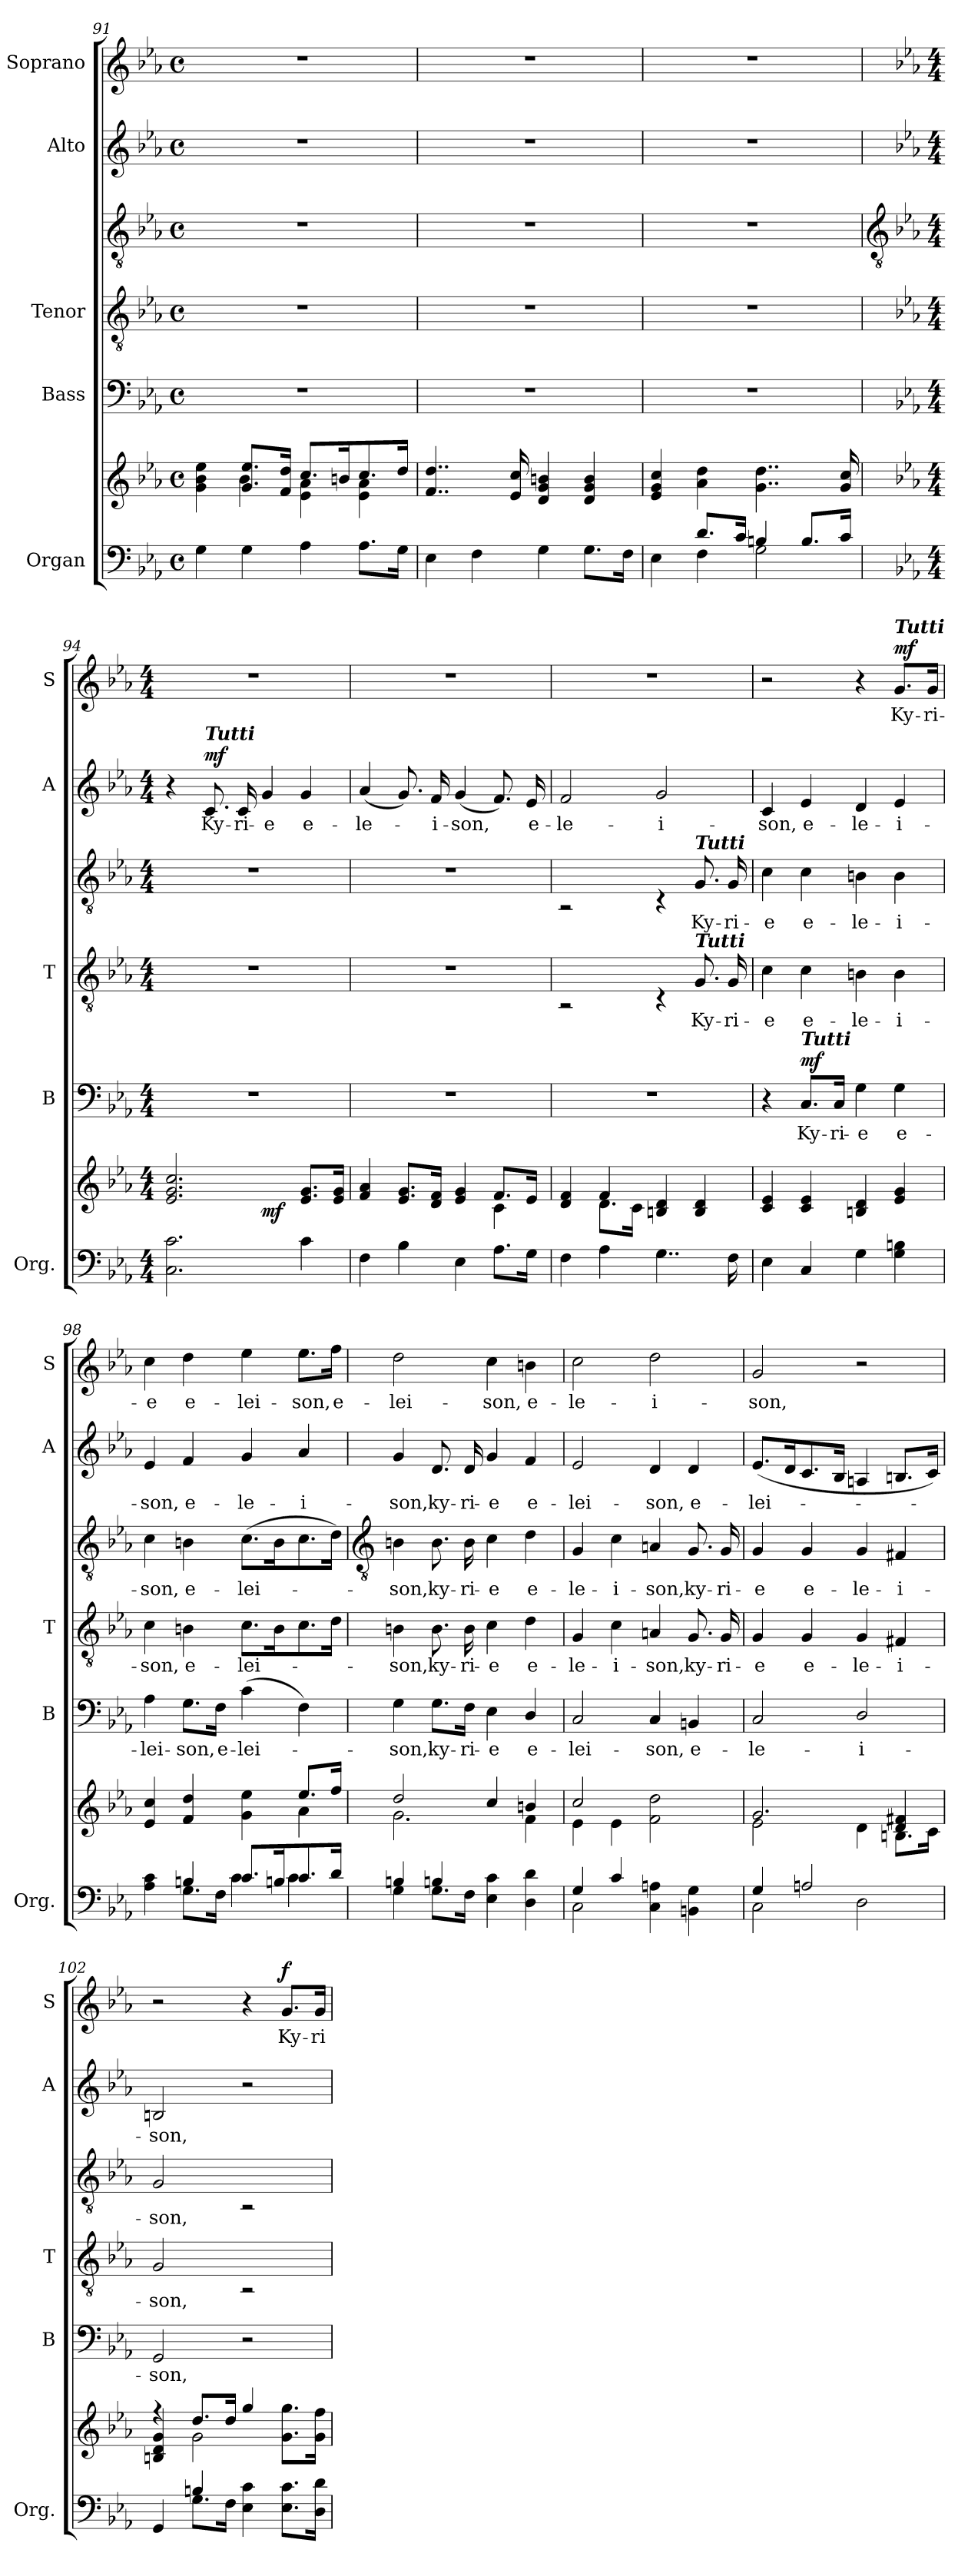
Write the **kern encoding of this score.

**kern	**kern	**dynam	**kern	**text	**dynam	**kern	**text	**kern	**text	**dynam	**kern	**text	**dynam	**kern	**text	**dynam
*part5	*part5	*part5	*part4	*part4	*part4	*part3	*part3	*part3	*part3	*part3	*part2	*part2	*part2	*part1	*part1	*part1
*staff7	*staff6	*staff6/7	*staff5	*staff5	*staff5	*staff4	*staff4	*staff3	*staff3	*staff3/4	*staff2	*staff2	*staff2	*staff1	*staff1	*staff1
*I"Organ	*	*	*I"Bass	*	*	*I"Tenor	*	*	*	*	*I"Alto	*	*	*I"Soprano	*	*
*I'Org.	*	*	*I'B	*	*	*I'T	*	*	*	*	*I'A	*	*	*I'S	*	*
*clefF4	*clefG2	*	*clefF4	*	*	*clefGv2	*	*clefGv2	*	*	*clefG2	*	*	*clefG2	*	*
*k[b-e-a-]	*k[b-e-a-]	*	*k[b-e-a-]	*	*	*k[b-e-a-]	*	*k[b-e-a-]	*	*	*k[b-e-a-]	*	*	*k[b-e-a-]	*	*
*E-:	*E-:	*	*E-:	*	*	*E-:	*	*E-:	*	*	*E-:	*	*	*E-:	*	*
*M4/4	*M4/4	*	*M4/4	*	*	*M4/4	*	*M4/4	*	*	*M4/4	*	*	*M4/4	*	*
*met(c)	*met(c)	*	*met(c)	*	*	*met(c)	*	*met(c)	*	*	*met(c)	*	*	*met(c)	*	*
=91	=91	=91	=91	=91	=91	=91	=91	=91	=91	=91	=91	=91	=91	=91	=91	=91
*^	*^	*	*	*	*	*	*	*	*	*	*	*	*	*	*	*
4G\	2ryy	4g\ 4b-\ 4ee-\	4ryy	.	1r	.	.	1r	.	1r	.	.	1r	.	.	1r	.	.
4G\	.	8.g/ 8.ee-/L	4b-\	.	.	.	.	.	.	.	.	.	.	.	.	.	.	.
.	.	16f 16ddJ	.	.	.	.	.	.	.	.	.	.	.	.	.	.	.	.
4A-\	2ryy	8.cc/L	4e-\ 4a-\	.	.	.	.	.	.	.	.	.	.	.	.	.	.	.
.	.	16bn/	.	.	.	.	.	.	.	.	.	.	.	.	.	.	.	.
8.A-\L	.	8.cc/	4e-\ 4a-\	.	.	.	.	.	.	.	.	.	.	.	.	.	.	.
16G\J	.	16dd/J	.	.	.	.	.	.	.	.	.	.	.	.	.	.	.	.
=92	=92	=92	=92	=92	=92	=92	=92	=92	=92	=92	=92	=92	=92	=92	=92	=92	=92	=92
4E-\	2ryy	4..f 4..dd	2ryy	.	1r	.	.	1r	.	1r	.	.	1r	.	.	1r	.	.
4F\	.	.	.	.	.	.	.	.	.	.	.	.	.	.	.	.	.	.
.	.	16e- 16cc	.	.	.	.	.	.	.	.	.	.	.	.	.	.	.	.
4G\	2ryy	4d 4g 4bn	2ryy	.	.	.	.	.	.	.	.	.	.	.	.	.	.	.
8.G\L	.	4d 4g 4b	.	.	.	.	.	.	.	.	.	.	.	.	.	.	.	.
16F\J	.	.	.	.	.	.	.	.	.	.	.	.	.	.	.	.	.	.
=93	=93	=93	=93	=93	=93	=93	=93	=93	=93	=93	=93	=93	=93	=93	=93	=93	=93	=93
4E-\	4ryy	4e- 4g 4cc	2ryy	.	1r	.	.	1r	.	1r	.	.	1r	.	.	1r	.	.
8.d/L	4F\	4a-\ 4dd\	.	.	.	.	.	.	.	.	.	.	.	.	.	.	.	.
16c/J	.	.	.	.	.	.	.	.	.	.	.	.	.	.	.	.	.	.
4Bn/	2G\	4..g\ 4..dd\	2ryy	.	.	.	.	.	.	.	.	.	.	.	.	.	.	.
8.B/L	.	.	.	.	.	.	.	.	.	.	.	.	.	.	.	.	.	.
16c/J	.	16g 16cc	.	.	.	.	.	.	.	.	.	.	.	.	.	.	.	.
!!LO:LB:g=z
=94	=94	=94	=94	=94	=94	=94	=94	=94	=94	=94	=94	=94	=94	=94	=94	=94	=94	=94
*	*	*	*	*	*	*	*	*	*	*clefGv2	*	*	*	*	*	*	*	*
*	*	*	*	*	*k[b-e-a-]	*	*	*k[b-e-a-]	*	*k[b-e-a-]	*	*	*k[b-e-a-]	*	*	*k[b-e-a-]	*	*
*	*	*	*	*	*E-:	*	*	*E-:	*	*E-:	*	*	*E-:	*	*	*E-:	*	*
*M4/4	*	*M4/4	*	*	*M4/4	*	*	*M4/4	*	*M4/4	*	*	*M4/4	*	*	*M4/4	*	*
2.C\ 2.c\	2ryy	2.e-/ 2.g/ 2.cc/	2ryy	.	1r	.	.	1r	.	1r	.	.	4r	.	.	1r	.	.
!	!	!	!	!	!	!	!	!	!	!	!	!	!LO:TX:a:Bi:t=Tutti	!	!	!	!	!
!	!	!	!	!	!	!	!	!	!	!	!	!	!	!LO:LY:b	!LO:DY:b	!	!	!
.	.	.	.	.	.	.	.	.	.	.	.	.	8.c	Ky-	mf	.	.	.
!	!	!	!	!	!	!	!	!	!	!	!	!	!	!LO:LY:b	!	!	!	!
.	.	.	.	.	.	.	.	.	.	.	.	.	16c	-ri-	.	.	.	.
!	!	!	!	!LO:DY:b	!	!	!	!	!	!	!	!	!	!LO:LY:b	!	!	!	!
.	2ryy	.	2ryy	mf	.	.	.	.	.	.	.	.	4g	-e	.	.	.	.
!	!	!	!	!	!	!	!	!	!	!	!	!	!	!LO:LY:b	!	!	!	!
4c\	.	8.e-/ 8.g/L	.	.	.	.	.	.	.	.	.	.	4g	e-	.	.	.	.
.	.	16e-/ 16g/J	.	.	.	.	.	.	.	.	.	.	.	.	.	.	.	.
=95	=95	=95	=95	=95	=95	=95	=95	=95	=95	=95	=95	=95	=95	=95	=95	=95	=95	=95
!	!	!	!	!	!	!	!	!	!	!	!	!	!	!LO:LY:b	!	!	!	!
4F\	2ryy	4f/ 4a-/	2ryy	.	1r	.	.	1r	.	1r	.	.	(<4a-	-le-	.	1r	.	.
4B-\	.	8.e-/ 8.g/L	.	.	.	.	.	.	.	.	.	.	8.g)	.	.	.	.	.
!	!	!	!	!	!	!	!	!	!	!	!	!	!	!LO:LY:b	!	!	!	!
.	.	16d/ 16f/J	.	.	.	.	.	.	.	.	.	.	16f	i-	.	.	.	.
!	!	!	!	!	!	!	!	!	!	!	!	!	!	!LO:LY:b	!	!	!	!
4E-\	2ryy	4e-/ 4g/	4ryy	.	.	.	.	.	.	.	.	.	(<4g	-son,	.	.	.	.
8.A-\L	.	8.f/L	4c\	.	.	.	.	.	.	.	.	.	8.f)	.	.	.	.	.
!	!	!	!	!	!	!	!	!	!	!	!	!	!	!LO:LY:b	!	!	!	!
16G\J	.	16e-/J	.	.	.	.	.	.	.	.	.	.	16e-	e-	.	.	.	.
=96	=96	=96	=96	=96	=96	=96	=96	=96	=96	=96	=96	=96	=96	=96	=96	=96	=96	=96
!	!	!	!	!	!	!	!	!	!	!	!	!	!	!LO:LY:b	!	!	!	!
4F\	2ryy	4d/ 4f/	4ryy	.	1r	.	.	2rBB	.	2rBB	.	.	2f	-le-	.	1r	.	.
4A-\	.	4f/	8.d\L	.	.	.	.	.	.	.	.	.	.	.	.	.	.	.
.	.	.	16c\J	.	.	.	.	.	.	.	.	.	.	.	.	.	.	.
!	!	!	!	!	!	!	!	!	!	!	!	!	!	!LO:LY:b	!	!	!	!
4..G\	2ryy	4Bn/ 4d/	2ryy	.	.	.	.	4rBB	.	4rBB	.	.	2g	-i-	.	.	.	.
!	!	!	!	!	!	!	!	!	!	!LO:TX:a:Bi:t=Tutti	!	!	!	!	!	!	!	!
!	!	!	!	!	!	!	!	!LO:TX:a:Bi:t=Tutti	!	!	!	!	!	!	!	!	!	!
!	!	!	!	!	!	!	!	!	!LO:LY:b	!	!LO:LY:b	!LO:DY:b=2	!	!	!	!	!	!
!	!	!	!	!	!	!	!	!	!	!	!	!LO:DY:n=1:b	!	!	!	!	!	!
.	.	4B/ 4d/	.	.	.	.	.	8.G	Ky-	8.G	Ky-	mf mf	.	.	.	.	.	.
!	!	!	!	!	!	!	!	!	!LO:LY:b	!	!LO:LY:b	!	!	!	!	!	!	!
16F\	.	.	.	.	.	.	.	16G	-ri-	16G	-ri-	.	.	.	.	.	.	.
=97	=97	=97	=97	=97	=97	=97	=97	=97	=97	=97	=97	=97	=97	=97	=97	=97	=97	=97
!	!	!	!	!	!	!	!	!	!LO:LY:b	!	!LO:LY:b	!	!	!LO:LY:b	!	!	!	!
4E-\	2ryy	4c/ 4e-/	2ryy	.	4r	.	.	4c	-e	4c	-e	.	4c	-son,	.	2r	.	.
!	!	!	!	!	!LO:TX:a:Bi:t=Tutti	!	!	!	!	!	!	!	!	!	!	!	!	!
!	!	!	!	!	!	!LO:LY:b	!LO:DY:b	!	!LO:LY:b	!	!LO:LY:b	!	!	!LO:LY:b	!	!	!	!
4C/	.	4c/ 4e-/	.	.	8.C/L	Ky-	mf	4c	e-	4c	e-	.	4e-	e-	.	.	.	.
!	!	!	!	!	!	!LO:LY:b	!	!	!	!	!	!	!	!	!	!	!	!
.	.	.	.	.	16C/Jk	-ri-	.	.	.	.	.	.	.	.	.	.	.	.
!	!	!	!	!	!	!LO:LY:b	!	!	!LO:LY:b	!	!LO:LY:b	!	!	!LO:LY:b	!	!	!	!
4G\	2ryy	4Bn/ 4d/	2ryy	.	4G\	-e	.	4Bn	-le-	4Bn	-le-	.	4d	-le-	.	4r	.	.
!	!	!	!	!	!	!	!	!	!	!	!	!	!	!	!	!LO:TX:a:Bi:t=Tutti	!	!
!	!	!	!	!	!	!LO:LY:b	!	!	!LO:LY:b	!	!LO:LY:b	!	!	!LO:LY:b	!	!	!LO:LY:b	!LO:DY:b
4G\ 4Bn\	.	4e-/ 4g/	.	.	4G\	e-	.	4B	-i-	4B	-i-	.	4e-	-i-	.	8.g/L	Ky-	mf
!	!	!	!	!	!	!	!	!	!	!	!	!	!	!	!	!	!LO:LY:b	!
.	.	.	.	.	.	.	.	.	.	.	.	.	.	.	.	16g/Jk	-ri-	.
=98	=98	=98	=98	=98	=98	=98	=98	=98	=98	=98	=98	=98	=98	=98	=98	=98	=98	=98
!	!	!	!	!	!	!LO:LY:b	!	!	!LO:LY:b	!	!LO:LY:b	!	!	!LO:LY:b	!	!	!LO:LY:b	!
4A-\ 4c\	4ryy	4e-/ 4cc/	2ryy	.	4A-\	-lei-	.	4c	-son,	4c	-son,	.	4e-	-son,	.	4cc	-e	.
!	!	!	!	!	!	!LO:LY:b	!	!	!LO:LY:b	!	!LO:LY:b	!	!	!LO:LY:b	!	!	!LO:LY:b	!
4Bn/	8.G\L	4f/ 4dd/	.	.	8.G\L	-son,	.	4Bn	e-	4Bn	e-	.	4f	e-	.	4dd	e-	.
!	!	!	!	!	!	!LO:LY:b	!	!	!	!	!	!	!	!	!	!	!	!
.	16F\J	.	.	.	16F\Jk	e-	.	.	.	.	.	.	.	.	.	.	.	.
!	!	!	!	!	!	!LO:LY:b	!	!	!LO:LY:b	!	!LO:LY:b	!	!	!LO:LY:b	!	!	!LO:LY:b	!
8.c/L	4c\	4g\ 4ee-\	4ryy	.	(>4c\	-lei-	.	8.cL	-lei-	(>8.cL	-lei-	.	4g	-le-	.	4ee-	-lei-	.
16Bn/	.	.	.	.	.	.	.	16B	.	16B	.	.	.	.	.	.	.	.
!	!	!	!	!	!	!	!	!	!	!	!	!	!	!LO:LY:b	!	!	!LO:LY:b	!
8.c/	4c\	8.ee-/L	4a-\	.	4F\)	.	.	8.c	.	8.c	.	.	4a-	-i-	.	8.ee-\L	-son,	.
!	!	!	!	!	!	!	!	!	!	!	!	!	!	!	!	!	!LO:LY:b	!
16d/J	.	16ff/J	.	.	.	.	.	16dJ	.	16dJ)	.	.	.	.	.	16ff\Jk	e-	.
!!LO:LB:g=z
=99	=99	=99	=99	=99	=99	=99	=99	=99	=99	=99	=99	=99	=99	=99	=99	=99	=99	=99
*	*	*	*	*	*	*	*	*	*	*clefGv2	*	*	*	*	*	*	*	*
!	!	!	!	!	!	!LO:LY:b	!	!	!LO:LY:b	!	!LO:LY:b	!	!	!LO:LY:b	!	!	!LO:LY:b	!
4Bn/	4G\	2dd/	2.g\	.	4G\	son,	.	4Bn	son,	4Bn	son,	.	4g	-son,	.	2dd	-lei-	.
!	!	!	!	!	!	!LO:LY:b	!	!	!LO:LY:b	!	!LO:LY:b	!	!	!LO:LY:b	!	!	!	!
4Bn/	8.G\L	.	.	.	8.G\L	ky-	.	8.B	ky-	8.B	ky-	.	8.d	ky-	.	.	.	.
!	!	!	!	!	!	!LO:LY:b	!	!	!LO:LY:b	!	!LO:LY:b	!	!	!LO:LY:b	!	!	!	!
.	16F\J	.	.	.	16F\Jk	-ri-	.	16B	-ri-	16B	-ri-	.	16d	-ri-	.	.	.	.
!	!	!	!	!	!	!LO:LY:b	!	!	!LO:LY:b	!	!LO:LY:b	!	!	!LO:LY:b	!	!	!LO:LY:b	!
4E-\ 4c\	2ryy	4cc/	.	.	4E-\	-e	.	4c	-e	4c	-e	.	4g	-e	.	4cc	-son,	.
!	!	!	!	!	!	!LO:LY:b	!	!	!LO:LY:b	!	!LO:LY:b	!	!	!LO:LY:b	!	!	!LO:LY:b	!
4D\ 4d\	.	4bn/	4f\	.	4D/	e-	.	4d	e-	4d	e-	.	4f	e-	.	4bn	e-	.
=100	=100	=100	=100	=100	=100	=100	=100	=100	=100	=100	=100	=100	=100	=100	=100	=100	=100	=100
!	!	!	!	!	!	!LO:LY:b	!	!	!LO:LY:b	!	!LO:LY:b	!	!	!LO:LY:b	!	!	!LO:LY:b	!
4G/	2C\	2cc/	4e-\	.	2C	-lei-	.	4G	-le-	4G	-le-	.	2e-	-lei-	.	2cc	-le-	.
!	!	!	!	!	!	!	!	!	!LO:LY:b	!	!LO:LY:b	!	!	!	!	!	!	!
4c/	.	.	4e-\	.	.	.	.	4c	-i-	4c	-i-	.	.	.	.	.	.	.
!	!	!	!	!	!	!LO:LY:b	!	!	!LO:LY:b	!	!LO:LY:b	!	!	!LO:LY:b	!	!	!LO:LY:b	!
4C\ 4An\	2ryy	2f\ 2dd\	2ryy	.	4C	-son,	.	4An	-son,	4An	-son,	.	4d	-son,	.	2dd	-i-	.
!	!	!	!	!	!	!LO:LY:b	!	!	!LO:LY:b	!	!LO:LY:b	!	!	!LO:LY:b	!	!	!	!
4BBn\ 4G\	.	.	.	.	4BBn	e-	.	8.G	ky-	8.G	ky-	.	4d	e-	.	.	.	.
!	!	!	!	!	!	!	!	!	!LO:LY:b	!	!LO:LY:b	!	!	!	!	!	!	!
.	.	.	.	.	.	.	.	16G	-ri-	16G	-ri-	.	.	.	.	.	.	.
=101	=101	=101	=101	=101	=101	=101	=101	=101	=101	=101	=101	=101	=101	=101	=101	=101	=101	=101
!	!	!	!	!	!	!LO:LY:b	!	!	!LO:LY:b	!	!LO:LY:b	!	!	!LO:LY:b	!	!	!LO:LY:b	!
4G/	2C\	2.g/	2e-\	.	2C	-le-	.	4G	-e	4G	-e	.	(<8.e-L	-lei-	.	2g	-son,	.
.	.	.	.	.	.	.	.	.	.	.	.	.	16d	.	.	.	.	.
!	!	!	!	!	!	!	!	!	!LO:LY:b	!	!LO:LY:b	!	!	!	!	!	!	!
2An/	.	.	.	.	.	.	.	4G	e-	4G	e-	.	8.c	.	.	.	.	.
.	.	.	.	.	.	.	.	.	.	.	.	.	16B-J	.	.	.	.	.
!	!	!	!	!	!	!LO:LY:b	!	!	!LO:LY:b	!	!LO:LY:b	!	!	!	!	!	!	!
.	2D\	.	4d\	.	2D/	-i-	.	4G	-le-	4G	-le-	.	4An	.	.	2r	.	.
!	!	!	!	!	!	!	!	!	!LO:LY:b	!	!LO:LY:b	!	!	!	!	!	!	!
4ryy	.	4d/ 4f#X/	8.Bn\L	.	.	.	.	4F#X	-i-	4F#X	-i-	.	8.BnL	.	.	.	.	.
.	.	.	16c\J	.	.	.	.	.	.	.	.	.	16cJ)	.	.	.	.	.
=102	=102	=102	=102	=102	=102	=102	=102	=102	=102	=102	=102	=102	=102	=102	=102	=102	=102	=102
!	!	!	!	!	!	!LO:LY:b	!	!	!LO:LY:b	!	!LO:LY:b	!	!	!LO:LY:b	!	!	!	!
4GG/	4ryy	4r	4Bn/ 4d/ 4g/	.	2GG	-son,	.	2G	-son,	2G	-son,	.	2Bn	son,	.	2r	.	.
4Bn/	8.G\L	8.dd/L	2g\	.	.	.	.	.	.	.	.	.	.	.	.	.	.	.
.	16F\J	16dd/J	.	.	.	.	.	.	.	.	.	.	.	.	.	.	.	.
4E-\ 4c\	2ryy	4gg/	.	.	2r	.	.	2rBB	.	2rBB	.	.	2r	.	.	4r	.	.
!	!	!	!	!	!	!	!	!	!	!	!	!	!	!	!	!	!LO:LY:b	!LO:DY:b
8.E-\ 8.c\L	.	8.g\ 8.gg\L	4ryy	.	.	.	.	.	.	.	.	.	.	.	.	8.g/L	Ky-	f
!	!	!	!	!	!	!	!	!	!	!	!	!	!	!	!	!	!LO:LY:b	!
16D\ 16d\J	.	16g\ 16ff\J	.	.	.	.	.	.	.	.	.	.	.	.	.	16g/Jk	-ri-	.
*v	*v	*	*	*	*	*	*	*	*	*	*	*	*	*	*	*	*	*
*	*v	*v	*	*	*	*	*	*	*	*	*	*	*	*	*	*	*
=	=	=	=	=	=	=	=	=	=	=	=	=	=	=	=	=
*-	*-	*-	*-	*-	*-	*-	*-	*-	*-	*-	*-	*-	*-	*-	*-	*-
